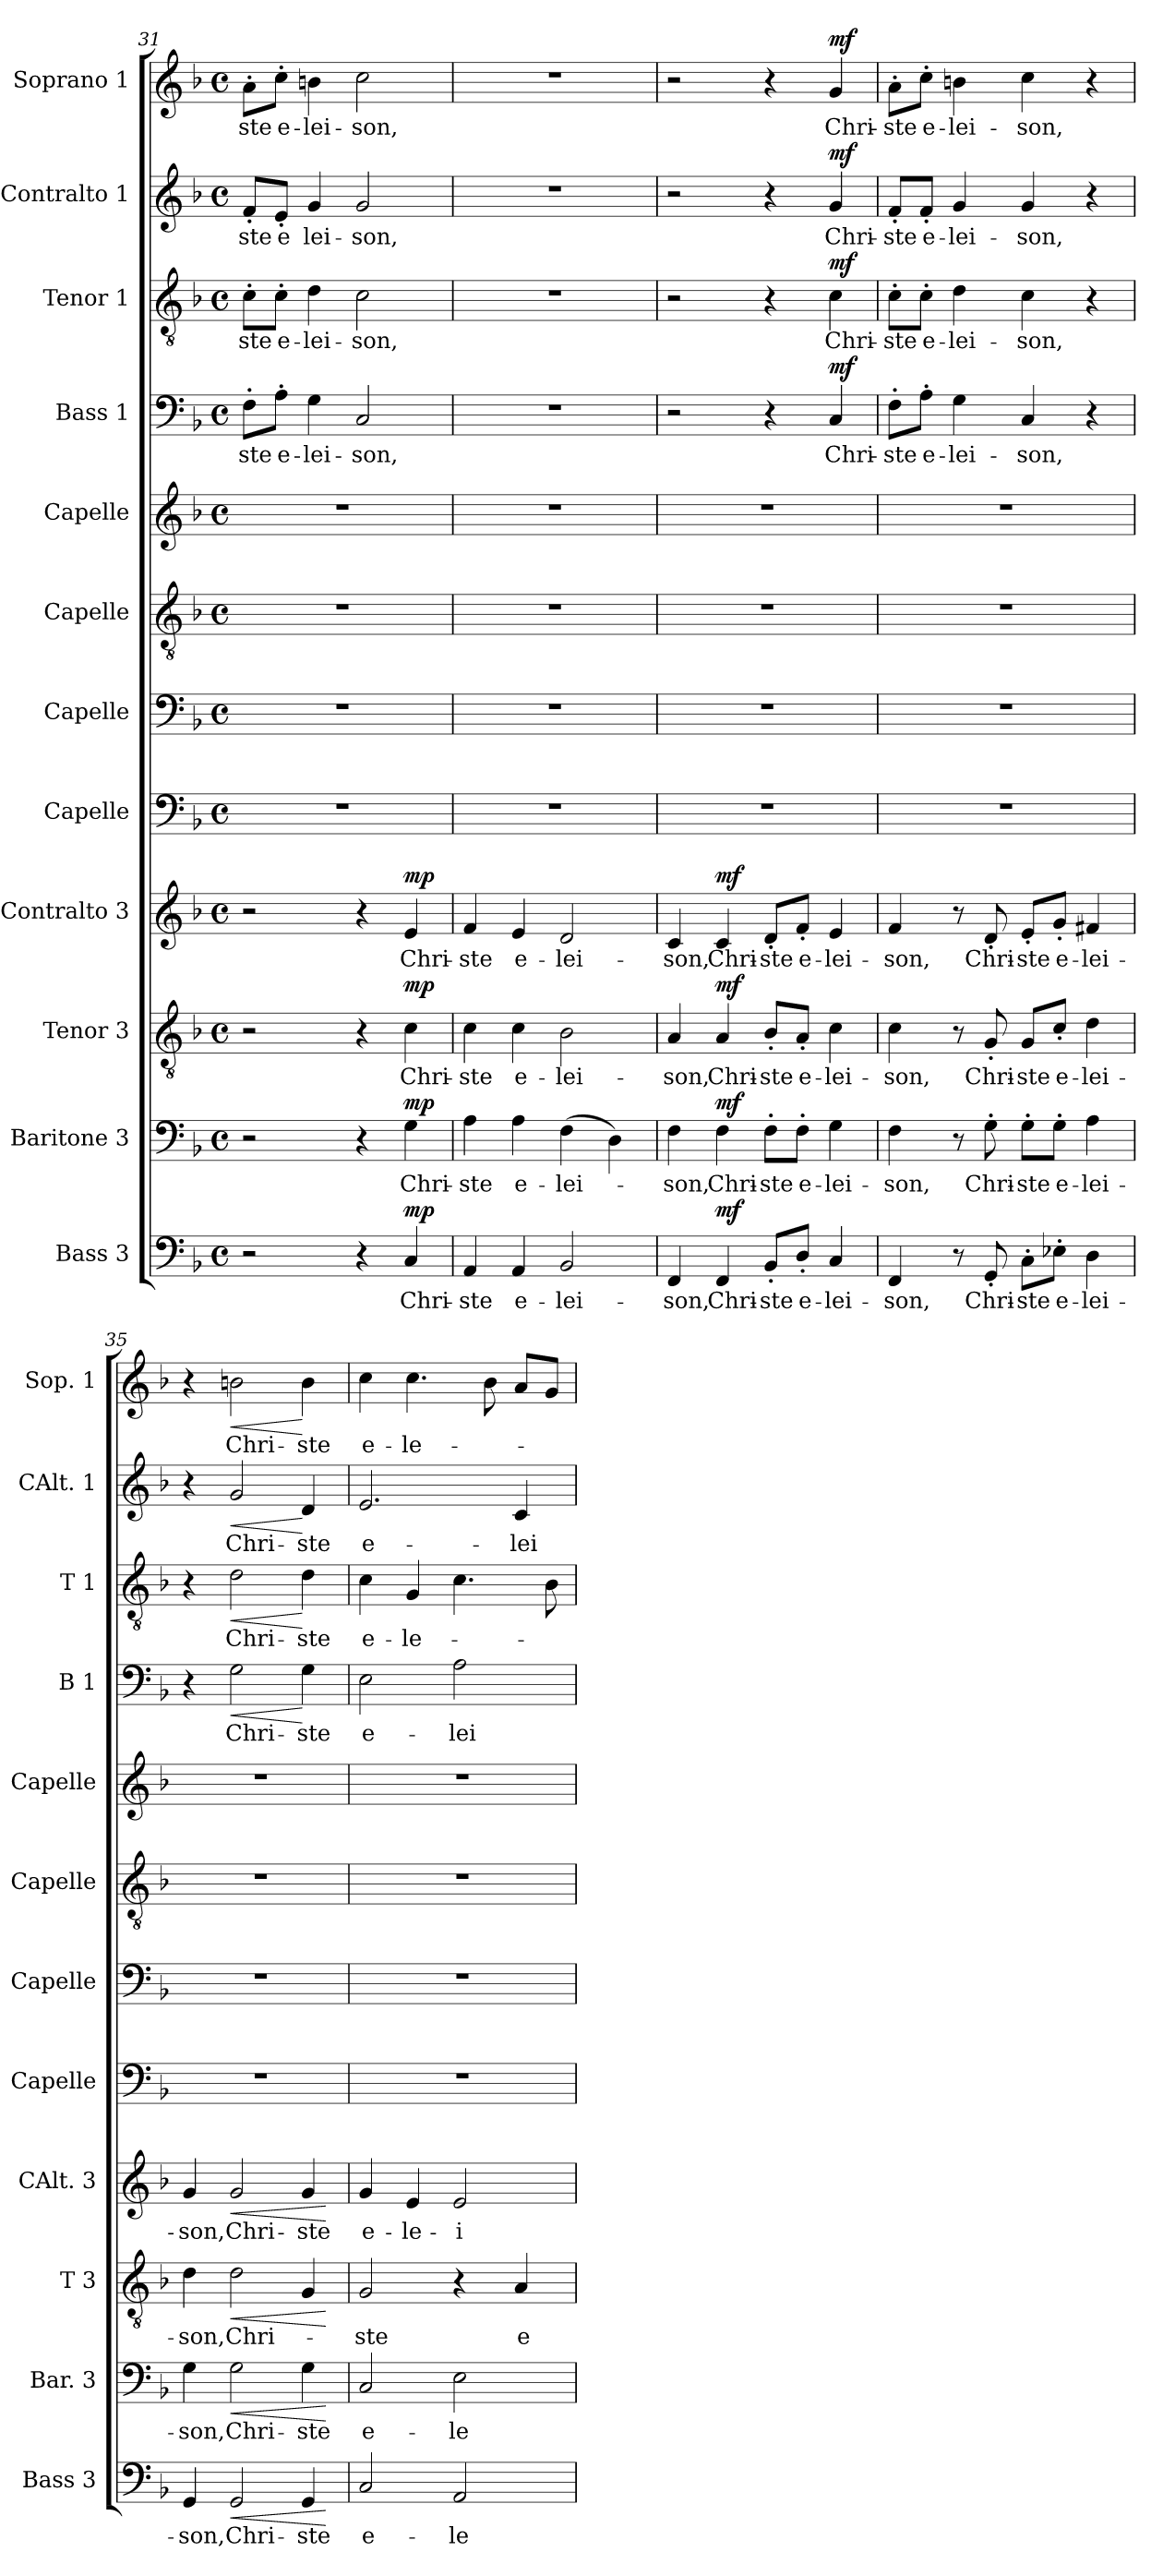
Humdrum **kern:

**kern	**text	**dynam	**kern	**text	**dynam	**kern	**text	**dynam	**kern	**text	**dynam	**kern	**kern	**kern	**kern	**kern	**text	**dynam	**kern	**text	**dynam	**kern	**text	**dynam	**kern	**text	**dynam
*part12	*part12	*part12	*part11	*part11	*part11	*part10	*part10	*part10	*part9	*part9	*part9	*part8	*part7	*part6	*part5	*part4	*part4	*part4	*part3	*part3	*part3	*part2	*part2	*part2	*part1	*part1	*part1
*staff12	*staff12	*staff12	*staff11	*staff11	*staff11	*staff10	*staff10	*staff10	*staff9	*staff9	*staff9	*staff8	*staff7	*staff6	*staff5	*staff4	*staff4	*staff4	*staff3	*staff3	*staff3	*staff2	*staff2	*staff2	*staff1	*staff1	*staff1
*I"Bass 3	*	*	*I"Baritone 3	*	*	*I"Tenor 3	*	*	*I"Contralto 3	*	*	*I"Capelle	*I"Capelle	*I"Capelle	*I"Capelle	*I"Bass 1	*	*	*I"Tenor 1	*	*	*I"Contralto 1	*	*	*I"Soprano 1	*	*
*I'Bass 3	*	*	*I'Bar. 3	*	*	*I'T 3	*	*	*I'CAlt. 3	*	*	*I'Capelle	*I'Capelle	*I'Capelle	*I'Capelle	*I'B 1	*	*	*I'T 1	*	*	*I'CAlt. 1	*	*	*I'Sop. 1	*	*
*clefF4	*	*	*clefF4	*	*	*clefGv2	*	*	*clefG2	*	*	*clefF4	*clefF4	*clefGv2	*clefG2	*clefF4	*	*	*clefGv2	*	*	*clefG2	*	*	*clefG2	*	*
*k[b-]	*	*	*k[b-]	*	*	*k[b-]	*	*	*k[b-]	*	*	*k[b-]	*k[b-]	*k[b-]	*k[b-]	*k[b-]	*	*	*k[b-]	*	*	*k[b-]	*	*	*k[b-]	*	*
*F:	*	*	*F:	*	*	*F:	*	*	*F:	*	*	*F:	*F:	*F:	*F:	*F:	*	*	*F:	*	*	*F:	*	*	*F:	*	*
*M4/4	*	*	*M4/4	*	*	*M4/4	*	*	*M4/4	*	*	*M4/4	*M4/4	*M4/4	*M4/4	*M4/4	*	*	*M4/4	*	*	*M4/4	*	*	*M4/4	*	*
*met(c)	*	*	*met(c)	*	*	*met(c)	*	*	*met(c)	*	*	*met(c)	*met(c)	*met(c)	*met(c)	*met(c)	*	*	*met(c)	*	*	*met(c)	*	*	*met(c)	*	*
=31	=31	=31	=31	=31	=31	=31	=31	=31	=31	=31	=31	=31	=31	=31	=31	=31	=31	=31	=31	=31	=31	=31	=31	=31	=31	=31	=31
2r	.	.	2r	.	.	2r	.	.	2r	.	.	1r	1r	1r	1r	8F'>\L	-ste	.	8c'>\L	-ste	.	8f'</L	-ste	.	8a'>\L	-ste	.
.	.	.	.	.	.	.	.	.	.	.	.	.	.	.	.	8A'>\J	e-	.	8c'>\J	e-	.	8e'</J	e	.	8cc'>\J	e-	.
.	.	.	.	.	.	.	.	.	.	.	.	.	.	.	.	4G\	-lei-	.	4d\	-lei-	.	4g/	lei-	.	4bn\	-lei-	.
4r	.	.	4r	.	.	4r	.	.	4r	.	.	.	.	.	.	2C/	-son,	.	2c\	-son,	.	2g/	-son,	.	2cc\	-son,	.
!	!	!LO:DY:a	!	!	!LO:DY:a	!	!	!LO:DY:a	!	!	!LO:DY:a	!	!	!	!	!	!	!	!	!	!	!	!	!	!	!	!
4C/	Chri-	mp	4G\	Chri-	mp	4c\	Chri-	mp	4e/	Chri-	mp	.	.	.	.	.	.	.	.	.	.	.	.	.	.	.	.
!!LO:PB:g=z
=32	=32	=32	=32	=32	=32	=32	=32	=32	=32	=32	=32	=32	=32	=32	=32	=32	=32	=32	=32	=32	=32	=32	=32	=32	=32	=32	=32
4AA/	-ste	.	4A\	-ste	.	4c\	-ste	.	4f/	-ste	.	1r	1r	1r	1r	1r	.	.	1r	.	.	1r	.	.	1r	.	.
4AA/	e-	.	4A\	e-	.	4c\	e-	.	4e/	e-	.	.	.	.	.	.	.	.	.	.	.	.	.	.	.	.	.
2BB-/	-lei-	.	(4F\	-lei-	.	2B-\	-lei-	.	2d/	-lei-	.	.	.	.	.	.	.	.	.	.	.	.	.	.	.	.	.
.	.	.	4D\)	.	.	.	.	.	.	.	.	.	.	.	.	.	.	.	.	.	.	.	.	.	.	.	.
=33	=33	=33	=33	=33	=33	=33	=33	=33	=33	=33	=33	=33	=33	=33	=33	=33	=33	=33	=33	=33	=33	=33	=33	=33	=33	=33	=33
4FF/	-son,	.	4F\	-son,	.	4A/	-son,	.	4c/	-son,	.	1r	1r	1r	1r	2r	.	.	2r	.	.	2r	.	.	2r	.	.
!	!	!LO:DY:a	!	!	!LO:DY:a	!	!	!LO:DY:a	!	!	!LO:DY:a	!	!	!	!	!	!	!	!	!	!	!	!	!	!	!	!
4FF/	Chri-	mf	4F\	Chri-	mf	4A/	Chri-	mf	4c/	Chri-	mf	.	.	.	.	.	.	.	.	.	.	.	.	.	.	.	.
8BB-'</L	-ste	.	8F'>\L	-ste	.	8B-'</L	-ste	.	8d'</L	-ste	.	.	.	.	.	4r	.	.	4r	.	.	4r	.	.	4r	.	.
8D'</J	e-	.	8F'>\J	e-	.	8A'</J	e-	.	8f'</J	e-	.	.	.	.	.	.	.	.	.	.	.	.	.	.	.	.	.
!	!	!	!	!	!	!	!	!	!	!	!	!	!	!	!	!	!	!LO:DY:a	!	!	!LO:DY:a	!	!	!LO:DY:a	!	!	!LO:DY:a
4C/	-lei-	.	4G\	-lei-	.	4c\	-lei-	.	4e/	-lei-	.	.	.	.	.	4C/	Chri-	mf	4c\	Chri-	mf	4g/	Chri-	mf	4g/	Chri-	mf
=34	=34	=34	=34	=34	=34	=34	=34	=34	=34	=34	=34	=34	=34	=34	=34	=34	=34	=34	=34	=34	=34	=34	=34	=34	=34	=34	=34
4FF/	-son,	.	4F\	-son,	.	4c\	-son,	.	4f/	-son,	.	1r	1r	1r	1r	8F'>\L	-ste	.	8c'>\L	-ste	.	8f'</L	-ste	.	8a'>\L	-ste	.
.	.	.	.	.	.	.	.	.	.	.	.	.	.	.	.	8A'>\J	e-	.	8c'>\J	e-	.	8f'</J	e-	.	8cc'>\J	e-	.
8r	.	.	8r	.	.	8r	.	.	8r	.	.	.	.	.	.	4G\	-lei-	.	4d\	-lei-	.	4g/	-lei-	.	4bn\	-lei-	.
8GG'</	Chri-	.	8G'>\	Chri-	.	8G'</	Chri-	.	8d'</	Chri-	.	.	.	.	.	.	.	.	.	.	.	.	.	.	.	.	.
8C'>\L	-ste	.	8G'>\L	-ste	.	8G/L	-ste	.	8e'</L	-ste	.	.	.	.	.	4C/	-son,	.	4c\	-son,	.	4g/	-son,	.	4cc\	-son,	.
8E-X'>\J	e-	.	8G'>\J	e-	.	8c'</J	e-	.	8g'</J	e-	.	.	.	.	.	.	.	.	.	.	.	.	.	.	.	.	.
4D\	-lei-	.	4A\	-lei-	.	4d\	-lei-	.	4f#X/	-lei-	.	.	.	.	.	4r	.	.	4r	.	.	4r	.	.	4r	.	.
=35	=35	=35	=35	=35	=35	=35	=35	=35	=35	=35	=35	=35	=35	=35	=35	=35	=35	=35	=35	=35	=35	=35	=35	=35	=35	=35	=35
4GG/	-son,	.	4G\	-son,	.	4d\	-son,	.	4g/	-son,	.	1r	1r	1r	1r	4r	.	.	4r	.	.	4r	.	.	4r	.	.
!	!	!LO:HP:b	!	!	!LO:HP:b	!	!	!LO:HP:b	!	!	!LO:HP:b	!	!	!	!	!	!	!LO:HP:b	!	!	!LO:HP:b	!	!	!LO:HP:b	!	!	!LO:HP:b
2GG/	Chri-	<	2G\	Chri-	<	2d\	Chri-	<	2g/	Chri-	<	.	.	.	.	2G\	Chri-	<	2d\	Chri-	<	2g/	Chri-	<	2bn\	Chri-	<
4GG/	-ste	.	4G\	-ste	.	4G/	.	.	4g/	-ste	.	.	.	.	.	4G\	-ste	[	4d\	-ste	[	4d/	-ste	[	4b\	-ste	[
.	.	[	.	.	[	.	.	[	.	.	[	.	.	.	.	.	.	.	.	.	.	.	.	.	.	.	.
!!LO:PB:g=z
=36	=36	=36	=36	=36	=36	=36	=36	=36	=36	=36	=36	=36	=36	=36	=36	=36	=36	=36	=36	=36	=36	=36	=36	=36	=36	=36	=36
2C/	e-	.	2C/	e-	.	2G/	-ste	.	4g/	e-	.	1r	1r	1r	1r	2E\	e-	.	4c\	e-	.	2.e/	e-	.	4cc\	e-	.
.	.	.	.	.	.	.	.	.	4e/	-le-	.	.	.	.	.	.	.	.	4G/	-le-	.	.	.	.	4.cc\	-le-	.
2AA/	-le-	.	2E\	-le-	.	4r	.	.	2e/	-i-	.	.	.	.	.	2A\	-lei-	.	4.c\	.	.	.	.	.	.	.	.
.	.	.	.	.	.	.	.	.	.	.	.	.	.	.	.	.	.	.	.	.	.	.	.	.	8b-\	.	.
.	.	.	.	.	.	4A/	e-	.	.	.	.	.	.	.	.	.	.	.	.	.	.	4c/	-lei-	.	8a/L	.	.
.	.	.	.	.	.	.	.	.	.	.	.	.	.	.	.	.	.	.	8B-\	.	.	.	.	.	8g/J	.	.
=	=	=	=	=	=	=	=	=	=	=	=	=	=	=	=	=	=	=	=	=	=	=	=	=	=	=	=
*-	*-	*-	*-	*-	*-	*-	*-	*-	*-	*-	*-	*-	*-	*-	*-	*-	*-	*-	*-	*-	*-	*-	*-	*-	*-	*-	*-
